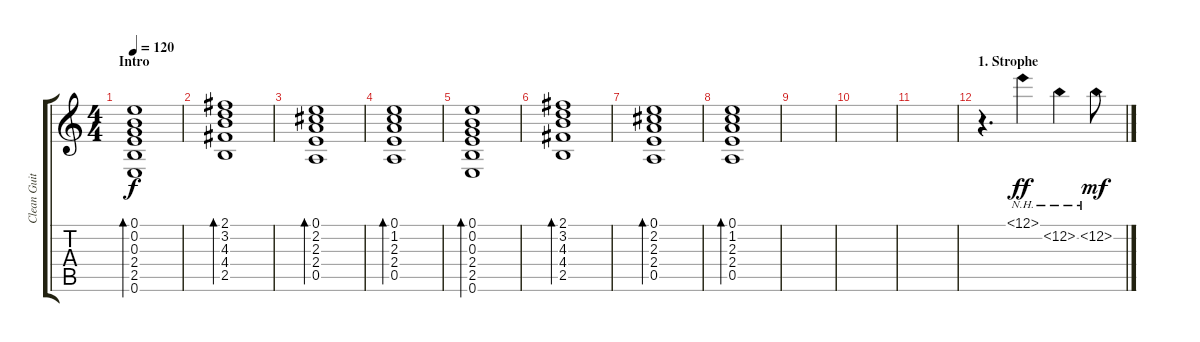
\track ("Clean Guitar" "Clean Guit") {instrument electricguitarclean}
\staff {score tabs}
\tuning (E4 B3 G3 D3 A2 E2) {hide}
\ts (4 4)
\section ("" "Intro")
\tempo 120
\clef g2
\ks c
(0.1 0.2 0.3 2.4 2.5 0.6).1{bd 120 dy f volume 8 instrument electricguitarclean} |
(2.1 3.2 4.3 4.4 2.5).1{bd 120} |
(0.1 2.2 2.3 2.4 0.5).1{bd 120} |
(0.1 1.2 2.3 2.4 0.5).1{bd 120} |
(0.1 0.2 0.3 2.4 2.5 0.6).1{bd 120} |
(2.1 3.2 4.3 4.4 2.5).1{bd 120} |
(0.1 2.2 2.3 2.4 0.5).1{bd 120} |
(0.1 1.2 2.3 2.4 0.5).1{bd 120} |
|
|
|
\section ("" "1. Strophe")
r.4{d} 12.1{nh}.4{dy ff} 12.2{nh}.4 12.2{nh}.8{dy mf}
